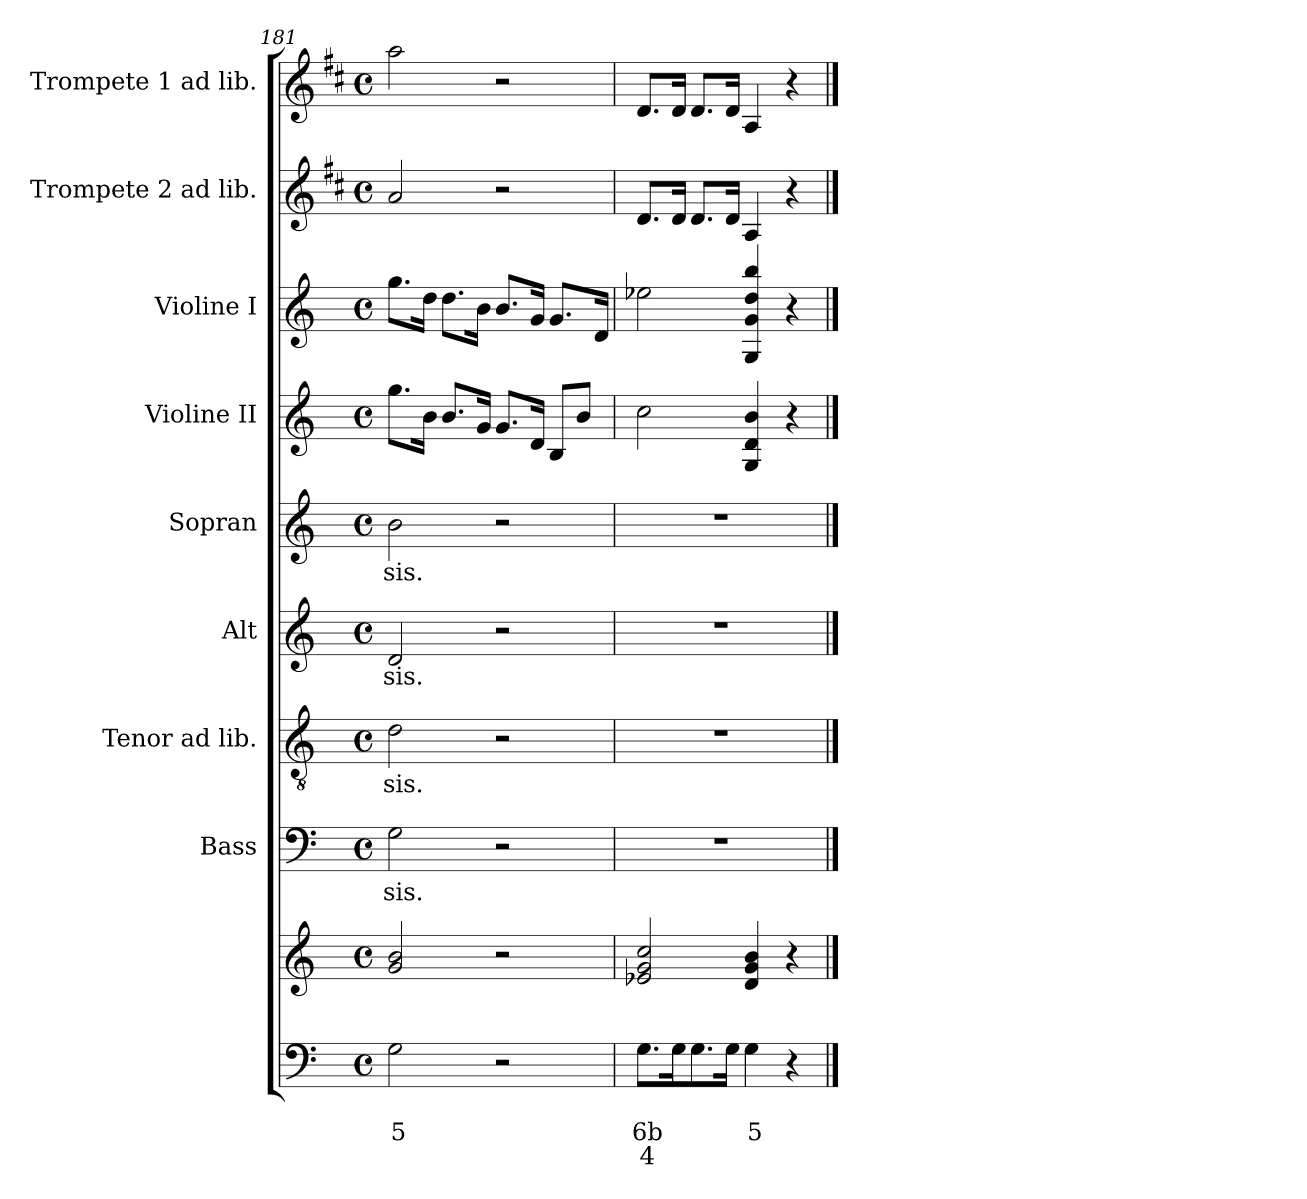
**kern	**text	**text	**text	**kern	**kern	**text	**kern	**text	**kern	**text	**kern	**text	**kern	**kern	**kern	**kern
*part9	*part9	*part9	*part9	*part9	*part8	*part8	*part7	*part7	*part6	*part6	*part5	*part5	*part4	*part3	*part2	*part1
*staff10	*staff10	*staff10	*staff10	*staff9	*staff8	*staff8	*staff7	*staff7	*staff6	*staff6	*staff5	*staff5	*staff4	*staff3	*staff2	*staff1
*	*	*	*	*	*I"Bass	*	*I"Tenor ad lib.	*	*I"Alt	*	*I"Sopran	*	*I"Violine II	*I"Violine I	*I"Trompete 2 ad lib.	*I"Trompete 1 ad lib.
*	*	*	*	*	*I'B.	*	*I'T.	*	*I'A.	*	*I'S.	*	*I'Vl. II	*I'Vl. I	*I'Trp. 2	*I'Trp. 1
*clefF4	*	*	*	*clefG2	*clefF4	*	*clefGv2	*	*clefG2	*	*clefG2	*	*clefG2	*clefG2	*clefG2	*clefG2
*	*	*	*	*	*	*	*	*	*	*	*	*	*	*	*ITrd1c2	*ITrd1c2
*k[]	*	*	*	*k[]	*k[]	*	*k[]	*	*k[]	*	*k[]	*	*k[]	*k[]	*k[]	*k[]
*C:	*	*	*	*C:	*C:	*	*C:	*	*C:	*	*C:	*	*C:	*C:	*C:	*C:
*M4/4	*	*	*	*M4/4	*M4/4	*	*M4/4	*	*M4/4	*	*M4/4	*	*M4/4	*M4/4	*M4/4	*M4/4
*met(c)	*	*	*	*met(c)	*met(c)	*	*met(c)	*	*met(c)	*	*met(c)	*	*met(c)	*met(c)	*met(c)	*met(c)
=181	=181	=181	=181	=181	=181	=181	=181	=181	=181	=181	=181	=181	=181	=181	=181	=181
!	!	!LO:LY:b	!	!	!	!LO:LY:b	!	!LO:LY:b	!	!LO:LY:b	!	!LO:LY:b	!	!	!	!
2G\	.	5	.	2g/ 2b/	2G\	-sis.	2d\	-sis.	2d/	-sis.	2b\	-sis.	8.gg\L	8.gg\L	2g/	2gg\
.	.	.	.	.	.	.	.	.	.	.	.	.	16b\Jk	16dd\Jk	.	.
.	.	.	.	.	.	.	.	.	.	.	.	.	8.b/L	8.dd\L	.	.
.	.	.	.	.	.	.	.	.	.	.	.	.	16g/Jk	16b\Jk	.	.
2r	.	.	.	2r	2r	.	2r	.	2r	.	2r	.	8.g/L	8.b/L	2r	2r
.	.	.	.	.	.	.	.	.	.	.	.	.	16d/Jk	16g/Jk	.	.
.	.	.	.	.	.	.	.	.	.	.	.	.	8B/L	8.g/L	.	.
.	.	.	.	.	.	.	.	.	.	.	.	.	8b/J	.	.	.
.	.	.	.	.	.	.	.	.	.	.	.	.	.	16d/Jk	.	.
=182	=182	=182	=182	=182	=182	=182	=182	=182	=182	=182	=182	=182	=182	=182	=182	=182
!	!	!LO:LY:b	!LO:LY:b	!	!	!	!	!	!	!	!	!	!	!	!	!
8.G\L	.	6b	4	2e-X/ 2g/ 2cc/	1r	.	1r	.	1r	.	1r	.	2cc\	2ee-X\	8.c/L	8.c/L
16G\k	.	.	.	.	.	.	.	.	.	.	.	.	.	.	16c/Jk	16c/Jk
!	!	!LO:LY:b	!LO:LY:b	!	!	!	!	!	!	!	!	!	!	!	!	!
8.G\	.	_	_	.	.	.	.	.	.	.	.	.	.	.	8.c/L	8.c/L
16G\Jk	.	.	.	.	.	.	.	.	.	.	.	.	.	.	16c/Jk	16c/Jk
!	!	!LO:LY:b	!	!	!	!	!	!	!	!	!	!	!	!	!	!
4G\	.	5	.	4d/ 4g/ 4b/	.	.	.	.	.	.	.	.	4G/ 4d/ 4b/	4G/ 4g/ 4dd/ 4bb/	4G/	4G/
4r	.	.	.	4r	.	.	.	.	.	.	.	.	4r	4r	4r	4r
==	==	==	==	==	==	==	==	==	==	==	==	==	==	==	==	==
*-	*-	*-	*-	*-	*-	*-	*-	*-	*-	*-	*-	*-	*-	*-	*-	*-
